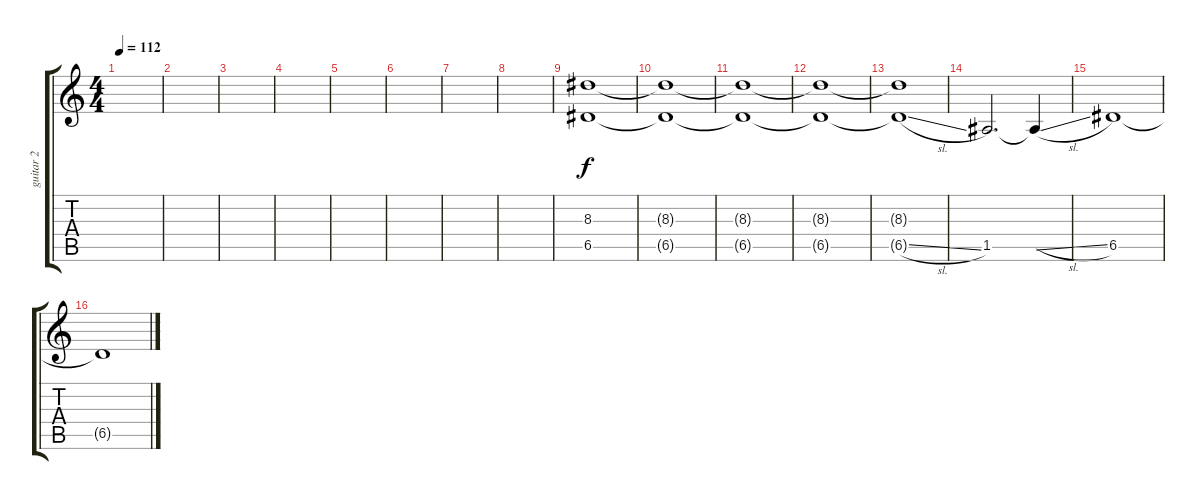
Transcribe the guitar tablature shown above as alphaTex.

\track ("guitar 2" "guitar 2") {instrument distortionguitar}
\staff {score tabs}
\tuning (E4 B3 G3 D3 A2 E2) {hide}
\ts (4 4)
\tempo 112
\clef g2
\ks c
|
|
|
|
|
|
|
|
(8.3 6.5).1{volume 8 instrument overdrivenguitar} |
(8.3{t} 6.5{t}).1 |
(8.3{t} 6.5{t}).1 |
(8.3{t} 6.5{t}).1 |
(8.3{t} 6.5{sl t}).1 |
1.5.2{d} 1.5{sl t}.4 |
6.5.1 |
6.5{t}.1
